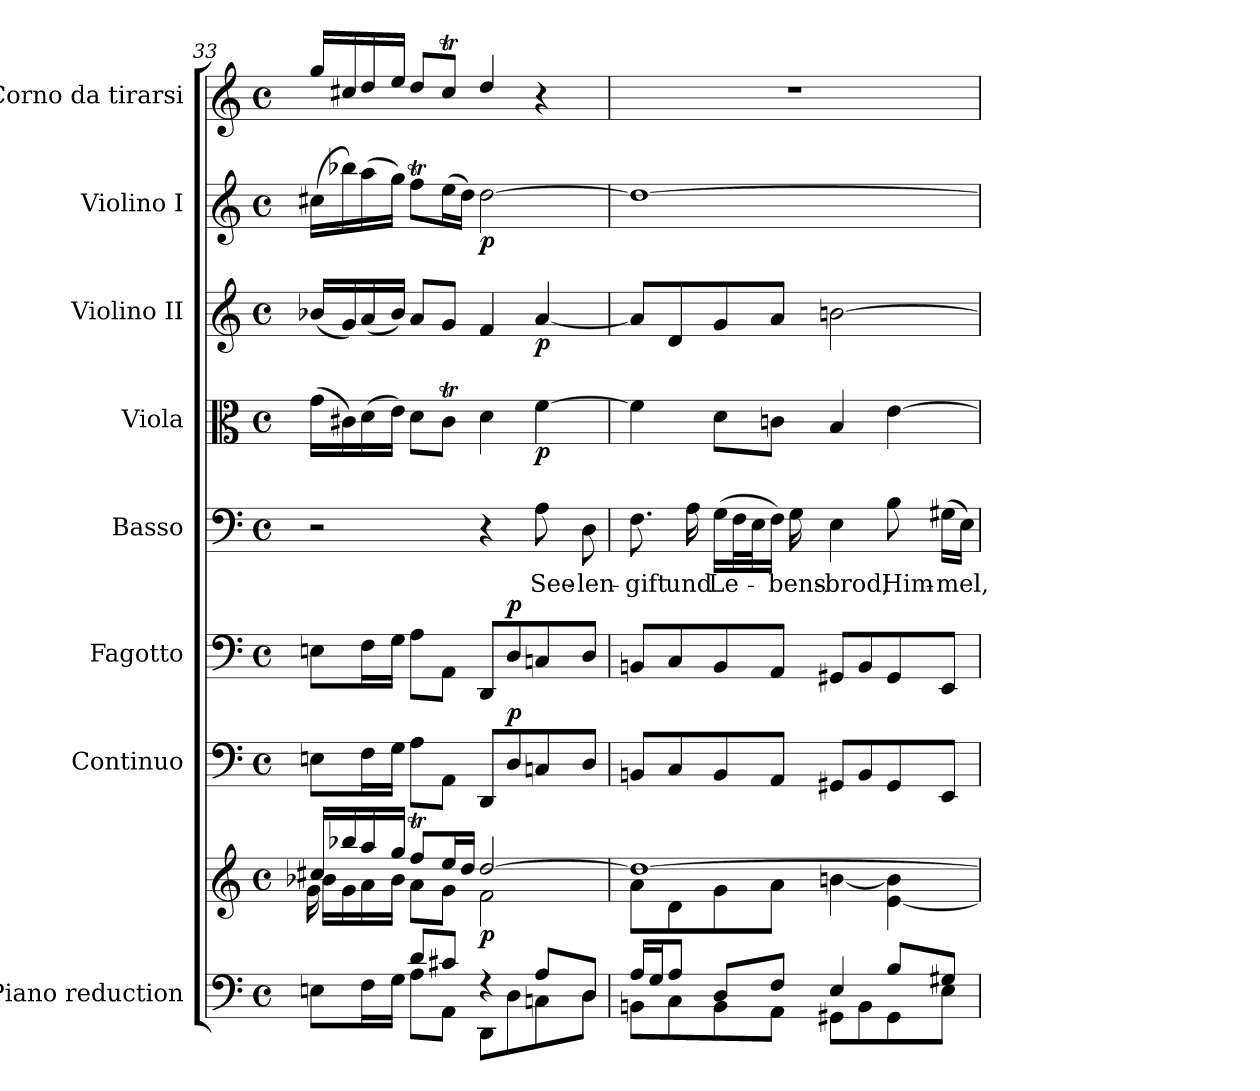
**kern	**kern	**dynam	**kern	**dynam	**kern	**dynam	**kern	**text	**kern	**dynam	**kern	**dynam	**kern	**dynam	**kern
*part8	*part8	*part8	*part7	*part7	*part6	*part6	*part5	*part5	*part4	*part4	*part3	*part3	*part2	*part2	*part1
*staff9	*staff8	*staff8/9	*staff7	*staff7	*staff6	*staff6	*staff5	*staff5	*staff4	*staff4	*staff3	*staff3	*staff2	*staff2	*staff1
*I"Piano reduction	*	*	*I"Continuo	*	*I"Fagotto	*	*I"Basso	*	*I"Viola	*	*I"Violino II	*	*I"Violino I	*	*I"Corno da tirarsi
*I'Pno	*	*	*	*	*	*	*	*	*	*	*	*	*	*	*
*clefF4	*clefG2	*	*clefF4	*	*clefF4	*	*clefF4	*	*clefC3	*	*clefG2	*	*clefG2	*	*clefG2
*	*	*	*	*	*	*	*	*	*	*	*	*	*	*	*ITrd7c12
*k[]	*k[]	*	*k[]	*	*k[]	*	*k[]	*	*k[]	*	*k[]	*	*k[]	*	*k[]
*M4/4	*M4/4	*	*M4/4	*	*M4/4	*	*M4/4	*	*M4/4	*	*M4/4	*	*M4/4	*	*M4/4
*met(c)	*met(c)	*	*met(c)	*	*met(c)	*	*met(c)	*	*met(c)	*	*met(c)	*	*met(c)	*	*met(c)
=33	=33	=33	=33	=33	=33	=33	=33	=33	=33	=33	=33	=33	=33	=33	=33
*^	*^	*	*	*	*	*	*	*	*	*	*	*	*	*	*
*	*	*	*^	*	*	*	*	*	*	*	*	*	*	*	*	*	*
16ryy	8En\L	16cc#X/LL	16b-X\LL	16g\LL	.	8En\L	.	8En\L	.	2r	.	(>16g\LL	.	(<16b-X/LL	.	(>16cc#X\LL	.	16g/LL
16G/	.	16bb-X/	16g\	2...ryy	.	.	.	.	.	.	.	16c#X\)	.	16g/)	.	16bb-X\)	.	16c#X/
16A/	16F\L	16aa/	16a\	.	.	16F\L	.	16F\L	.	.	.	(>16d\	.	(<16a/	.	(>16aa\	.	16d/
16B-X/JJ	16G\JJ	16gg/JJ	16b-\JJ	.	.	16G\JJ	.	16G\JJ	.	.	.	16e\JJ)	.	16b-/JJ)	.	16gg\JJ)	.	16e/JJ
8d/L	8A\L	8ffT/L	8a\L	.	.	8A\L	.	8A\L	.	.	.	8d\L	.	8a/L	.	8ffT\L	.	8d/L
8c#X/J	8AA\J	16ee/L	8g\J	.	.	8AA\J	.	8AA\J	.	.	.	8c#t\J	.	8g/J	.	(>16ee\L	.	8c#t/J
.	.	16dd/JJ	.	.	.	.	.	.	.	.	.	.	.	.	.	16dd\JJ)	.	.
!	!	!	!	!	!LO:DY:b	!	!	!	!	!	!	!	!	!	!	!	!LO:DY:b	!
4rF	8DD\L	[2dd/	2f\	.	p	8DD/L	.	8DD/L	.	4r	.	4d\	.	4f/	.	[2dd\	p	4d/
!	!	!	!	!	!	!	!LO:DY:a	!	!LO:DY:a	!	!	!	!	!	!	!	!	!
.	8D\	.	.	.	.	8D/	p	8D/	p	.	.	.	.	.	.	.	.	.
!	!	!	!	!	!	!	!	!	!	!	!LO:LY:b	!	!LO:DY:b	!	!LO:DY:b	!	!	!
8A/L	8Cn\	.	.	.	.	8Cn/	.	8Cn/	.	8A\	See-	[4f\	p	[4a/	p	.	.	4r
!	!	!	!	!	!	!	!	!	!	!	!LO:LY:b	!	!	!	!	!	!	!
8D/J	8D\J	.	.	.	.	8D/J	.	8D/J	.	8D\	-len-	.	.	.	.	.	.	.
*	*	*	*v	*v	*	*	*	*	*	*	*	*	*	*	*	*	*	*
!!LO:LB:g=z
=34	=34	=34	=34	=34	=34	=34	=34	=34	=34	=34	=34	=34	=34	=34	=34	=34	=34
!	!	!	!	!	!	!	!	!	!	!LO:LY:b	!	!	!	!	!	!	!
16A/LL	8BBn\L	1dd_	8a\L	.	8BBn/L	.	8BBn/L	.	8.F\	-gift	4f\]	.	8a/L]	.	1dd_	.	1r
16G/J	.	.	.	.	.	.	.	.	.	.	.	.	.	.	.	.	.
8A/J	8C\	.	8d\	.	8C/	.	8C/	.	.	.	.	.	8d/	.	.	.	.
!	!	!	!	!	!	!	!	!	!	!LO:LY:b	!	!	!	!	!	!	!
.	.	.	.	.	.	.	.	.	16A\	und	.	.	.	.	.	.	.
!	!	!	!	!	!	!	!	!	!	!LO:LY:b	!	!	!	!	!	!	!
8D/L	8BB\	.	8g\	.	8BB/	.	8BB/	.	(>16G\LL	Le-	8d\L	.	8g/	.	.	.	.
.	.	.	.	.	.	.	.	.	32F\L	.	.	.	.	.	.	.	.
.	.	.	.	.	.	.	.	.	32E\J	.	.	.	.	.	.	.	.
8F/J	8AA\J	.	8a\J	.	8AA/J	.	8AA/J	.	16F\JJ)	.	8cn\J	.	8a/J	.	.	.	.
!	!	!	!	!	!	!	!	!	!	!LO:LY:b	!	!	!	!	!	!	!
.	.	.	.	.	.	.	.	.	16G\	-bens-	.	.	.	.	.	.	.
!	!	!	!	!	!	!	!	!	!	!LO:LY:b	!	!	!	!	!	!	!
4E/	8GG#X\L	.	[4bn\	.	8GG#X/L	.	8GG#X/L	.	4E\	-brod,	4B/	.	[2bn\	.	.	.	.
.	8BB\	.	.	.	8BB/	.	8BB/	.	.	.	.	.	.	.	.	.	.
!	!	!	!	!	!	!	!	!	!	!LO:LY:b	!	!	!	!	!	!	!
8B/L	8GG#\	.	[4e\ 4b\]	.	8GG#/	.	8GG#/	.	8B\	Him-	[4e\	.	.	.	.	.	.
!	!	!	!	!	!	!	!	!	!	!LO:LY:b	!	!	!	!	!	!	!
8G#X/J	8E\J	.	.	.	8EE/J	.	8EE/J	.	(>16G#X\LL	-mel,	.	.	.	.	.	.	.
.	.	.	.	.	.	.	.	.	16E\JJ)	.	.	.	.	.	.	.	.
*v	*v	*	*	*	*	*	*	*	*	*	*	*	*	*	*	*	*
*	*v	*v	*	*	*	*	*	*	*	*	*	*	*	*	*	*
=	=	=	=	=	=	=	=	=	=	=	=	=	=	=	=
*-	*-	*-	*-	*-	*-	*-	*-	*-	*-	*-	*-	*-	*-	*-	*-
